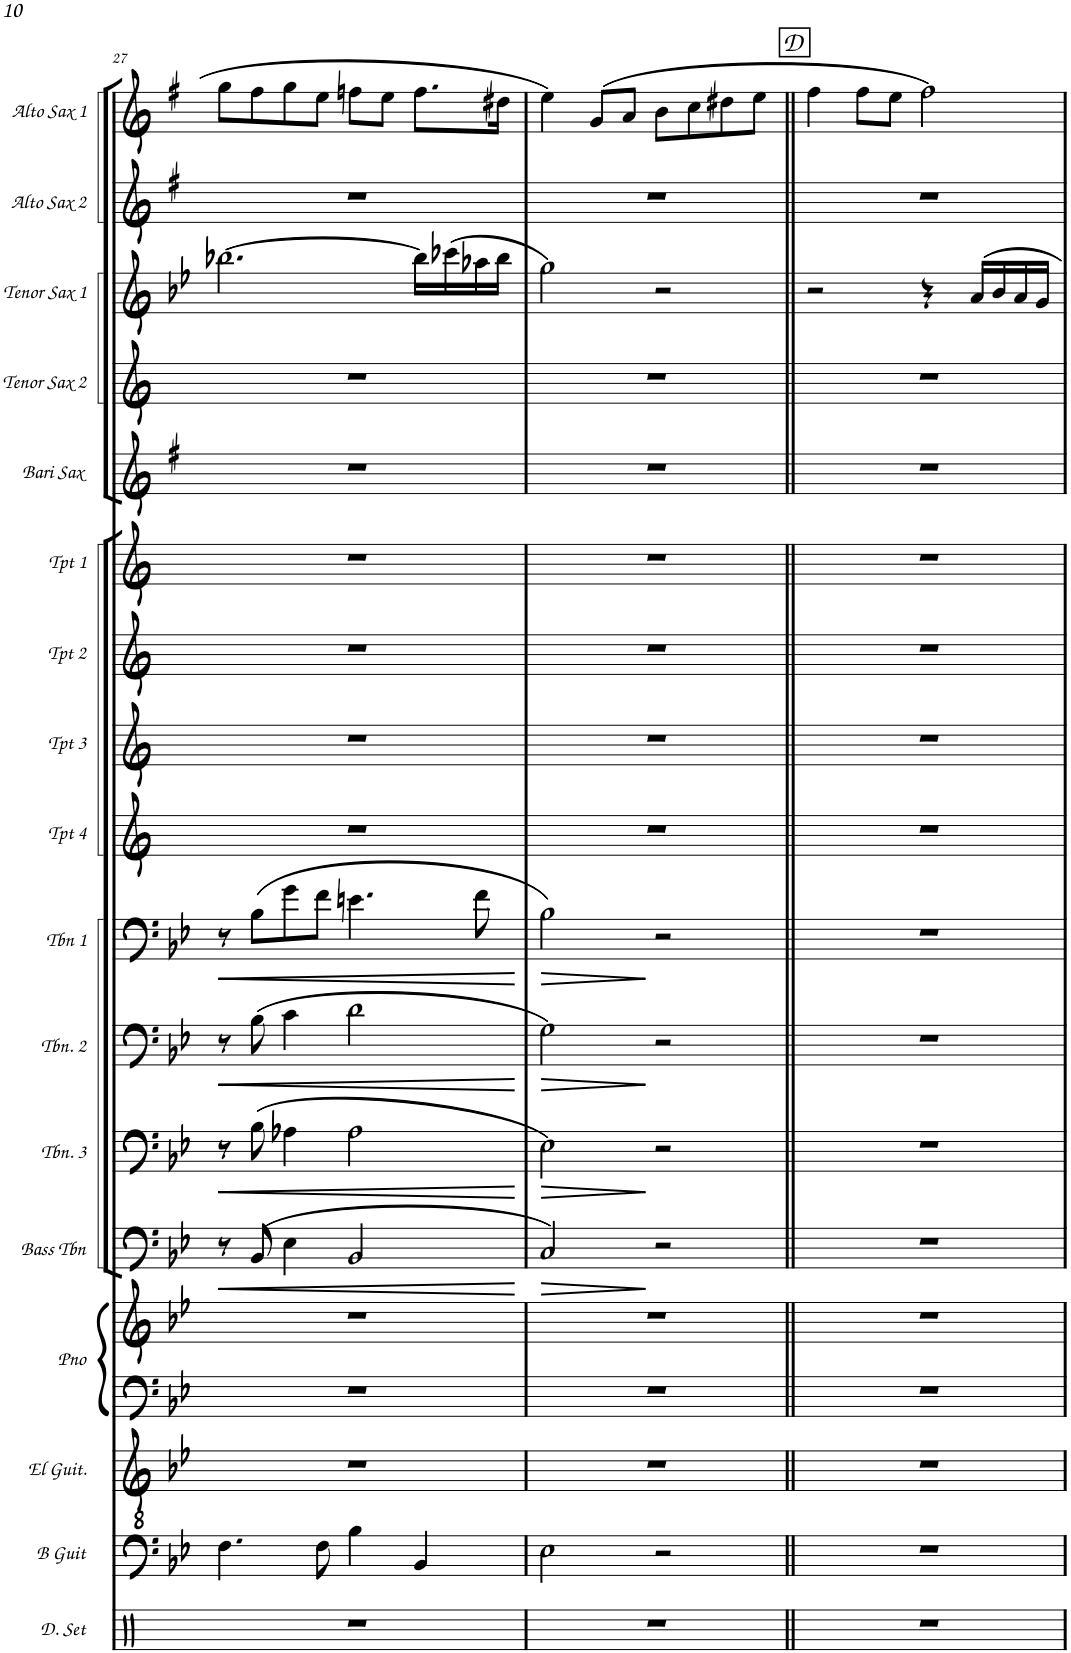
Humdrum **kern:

**kern	**kern	**kern	**kern	**kern	**kern	**dynam	**kern	**dynam	**kern	**dynam	**kern	**dynam	**kern	**kern	**kern	**kern	**kern	**kern	**kern	**kern	**kern
*part17	*part16	*part15	*part14	*part14	*part13	*part13	*part12	*part12	*part11	*part11	*part10	*part10	*part9	*part8	*part7	*part6	*part5	*part4	*part3	*part2	*part1
*staff18	*staff17	*staff16	*staff15	*staff14	*staff13	*staff13	*staff12	*staff12	*staff11	*staff11	*staff10	*staff10	*staff9	*staff8	*staff7	*staff6	*staff5	*staff4	*staff3	*staff2	*staff1
*I"Drumset	*I"Bass Guitar	*I"Electric Guitar	*I"Piano	*	*I"Bass Trombone	*	*I"Trombone 3	*	*I"Trombone 2	*	*I"Trombone 1	*	*I"Trumpet 4	*I"Trumpet 3	*I"Trumpet 2	*I"Trumpet 1	*I"Bari Sax	*I"Tenor Sax 2	*I"Tenor Sax 1	*I"Alto Sax 2	*I"Alto Sax 1
*I'D. Set	*I'B Guit	*I'El Guit.	*I'Pno	*	*I'Bass Tbn	*	*I'Tbn. 3	*	*I'Tbn. 2	*	*I'Tbn 1	*	*I'Tpt 4	*I'Tpt 3	*I'Tpt 2	*I'Tpt 1	*I'Bari Sax	*I'Tenor Sax 2	*I'Tenor Sax 1	*I'Alto Sax 2	*I'Alto Sax 1
!!LO:PB:g=z
*clefX	*clefF4	*clefGv2	*clefF4	*clefG2	*clefF4	*	*clefF4	*	*clefF4	*	*clefF4	*	*clefG2	*clefG2	*clefG2	*clefG2	*clefG2	*clefG2	*clefG2	*clefG2	*clefG2
*	*Trd7c12	*	*	*	*	*	*	*	*	*	*	*	*Trd1c2	*Trd1c2	*Trd1c2	*Trd1c2	*Trd12c21	*Trd8c14	*Trd8c14	*Trd5c9	*Trd5c9
*k[]	*k[b-e-]	*k[b-e-]	*k[b-e-]	*k[b-e-]	*k[b-e-]	*	*k[b-e-]	*	*k[b-e-]	*	*k[b-e-]	*	*k[]	*k[]	*k[]	*k[]	*k[f#]	*k[]	*k[b-e-]	*k[f#]	*k[f#]
*M4/4	*M4/4	*M4/4	*M4/4	*M4/4	*M4/4	*	*M4/4	*	*M4/4	*	*M4/4	*	*M4/4	*M4/4	*M4/4	*M4/4	*M4/4	*M4/4	*M4/4	*M4/4	*M4/4
=27	=27	=27	=27	=27	=27	=27	=27	=27	=27	=27	=27	=27	=27	=27	=27	=27	=27	=27	=27	=27	=27
!	!	!	!	!	!	!LO:HP:b	!	!LO:HP:b	!	!LO:HP:b	!	!LO:HP:b	!	!	!	!	!	!	!	!	!
1r	4.F\	1r	1r	1r	8r	<	8r	<	8r	<	8r	<	1r	1r	1r	1r	1r	1r	[2.bb-X\	1r	8gg\L
.	.	.	.	.	(8BB-/	.	(8B-\	.	(8B-\	.	(8B-\L	.	.	.	.	.	.	.	.	.	8ff#\
.	.	.	.	.	4E-\	.	4A-X\	.	4c\	.	8g\	.	.	.	.	.	.	.	.	.	8gg\
.	8F\	.	.	.	.	.	.	.	.	.	8f\J	.	.	.	.	.	.	.	.	.	8ee\J
.	4B-\	.	.	.	2BB-/	.	2A-\	.	2d\	.	4.en\	.	.	.	.	.	.	.	.	.	8ffn\L
.	.	.	.	.	.	.	.	.	.	.	.	.	.	.	.	.	.	.	.	.	8ee\J
.	4BB-/	.	.	.	.	.	.	.	.	.	.	.	.	.	.	.	.	.	16bb-\LL]	.	8.ff\L
.	.	.	.	.	.	.	.	.	.	.	.	.	.	.	.	.	.	.	(16ccc-X\	.	.
.	.	.	.	.	.	.	.	.	.	.	8f\	.	.	.	.	.	.	.	16aa-X\	.	.
.	.	.	.	.	.	.	.	.	.	.	.	.	.	.	.	.	.	.	16bb-\JJ	.	16dd#X\Jk
.	.	.	.	.	.	[	.	[	.	[	.	[	.	.	.	.	.	.	.	.	.
=28	=28	=28	=28	=28	=28	=28	=28	=28	=28	=28	=28	=28	=28	=28	=28	=28	=28	=28	=28	=28	=28
!	!	!	!	!	!	!LO:HP:b	!	!LO:HP:b	!	!LO:HP:b	!	!LO:HP:b	!	!	!	!	!	!	!	!	!
1r	2E-\	1r	1r	1r	2C/)	>	2E-\)	>	2G\)	>	2B-\)	>	1r	1r	1r	1r	1r	1r	2gg\)	1r	4ee\
.	.	.	.	.	.	.	.	.	.	.	.	.	.	.	.	.	.	.	.	.	(8g/L
.	.	.	.	.	.	.	.	.	.	.	.	.	.	.	.	.	.	.	.	.	8a/J
.	2r	.	.	.	2r	]	2r	]	2r	]	2r	]	.	.	.	.	.	.	2r	.	8b\L
.	.	.	.	.	.	.	.	.	.	.	.	.	.	.	.	.	.	.	.	.	8cc\
.	.	.	.	.	.	.	.	.	.	.	.	.	.	.	.	.	.	.	.	.	8dd#X\
.	.	.	.	.	.	.	.	.	.	.	.	.	.	.	.	.	.	.	.	.	8ee\J
!!LO:REH:place=s1:a:B:cj:fs=14:t=D
=29||	=29||	=29||	=29||	=29||	=29||	=29||	=29||	=29||	=29||	=29||	=29||	=29||	=29||	=29||	=29||	=29||	=29||	=29||	=29||	=29||	=29||
1r	1r	1r	1r	1r	1r	.	1r	.	1r	.	1r	.	1r	1r	1r	1r	1r	1r	2r	1r	4ff#\
.	.	.	.	.	.	.	.	.	.	.	.	.	.	.	.	.	.	.	.	.	8ff#\L
.	.	.	.	.	.	.	.	.	.	.	.	.	.	.	.	.	.	.	.	.	8ee\J
.	.	.	.	.	.	.	.	.	.	.	.	.	.	.	.	.	.	.	4r	.	2ff#\)
.	.	.	.	.	.	.	.	.	.	.	.	.	.	.	.	.	.	.	16a/LL	.	.
.	.	.	.	.	.	.	.	.	.	.	.	.	.	.	.	.	.	.	16b-/	.	.
.	.	.	.	.	.	.	.	.	.	.	.	.	.	.	.	.	.	.	16a/	.	.
.	.	.	.	.	.	.	.	.	.	.	.	.	.	.	.	.	.	.	16g/JJ	.	.
=	=	=	=	=	=	=	=	=	=	=	=	=	=	=	=	=	=	=	=	=	=
*-	*-	*-	*-	*-	*-	*-	*-	*-	*-	*-	*-	*-	*-	*-	*-	*-	*-	*-	*-	*-	*-
